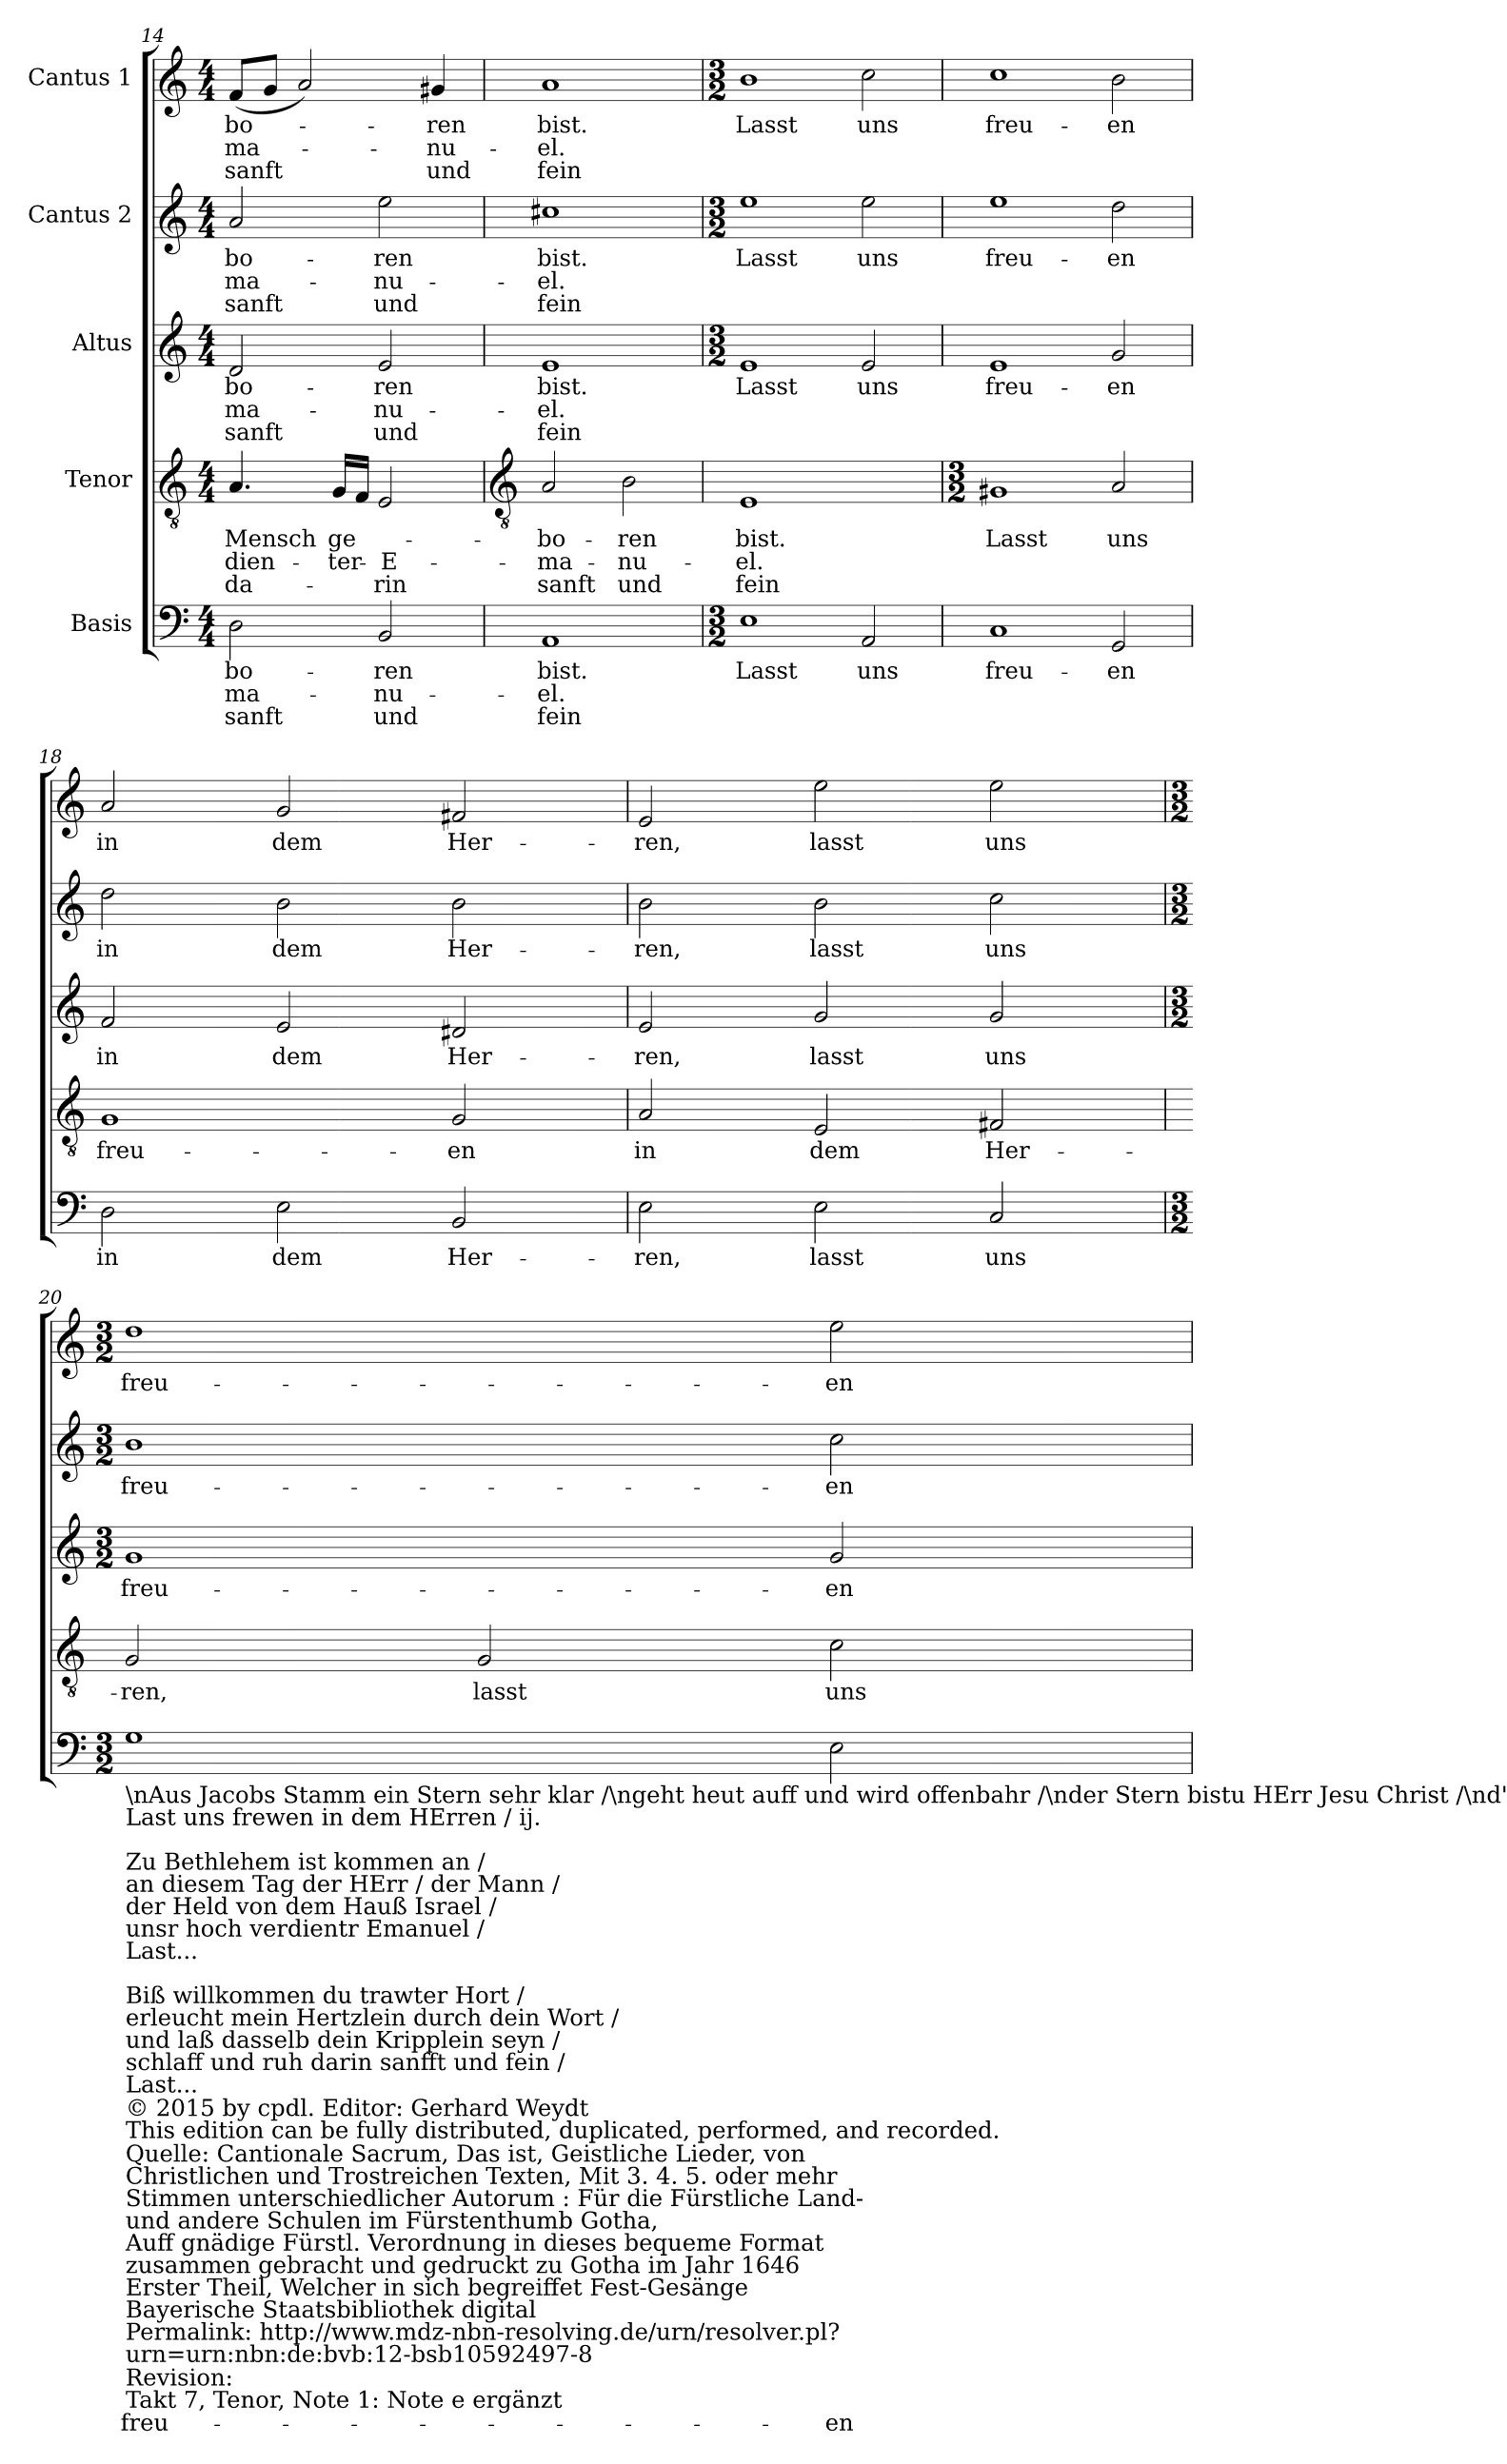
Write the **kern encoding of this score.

**kern	**text	**text	**text	**kern	**text	**text	**text	**kern	**text	**text	**text	**kern	**text	**text	**text	**kern	**text	**text	**text
*part5	*part5	*part5	*part5	*part4	*part4	*part4	*part4	*part3	*part3	*part3	*part3	*part2	*part2	*part2	*part2	*part1	*part1	*part1	*part1
*staff5	*staff5	*staff5	*staff5	*staff4	*staff4	*staff4	*staff4	*staff3	*staff3	*staff3	*staff3	*staff2	*staff2	*staff2	*staff2	*staff1	*staff1	*staff1	*staff1
*I"Basis	*	*	*	*I"Tenor	*	*	*	*I"Altus	*	*	*	*I"Cantus 2	*	*	*	*I"Cantus 1	*	*	*
!!LO:LB:g=z
*clefF4	*	*	*	*clefGv2	*	*	*	*clefG2	*	*	*	*clefG2	*	*	*	*clefG2	*	*	*
*k[]	*	*	*	*k[]	*	*	*	*k[]	*	*	*	*k[]	*	*	*	*k[]	*	*	*
*C:	*	*	*	*C:	*	*	*	*C:	*	*	*	*C:	*	*	*	*C:	*	*	*
*M4/4	*	*	*	*M4/4	*	*	*	*M4/4	*	*	*	*M4/4	*	*	*	*M4/4	*	*	*
=14	=14	=14	=14	=14	=14	=14	=14	=14	=14	=14	=14	=14	=14	=14	=14	=14	=14	=14	=14
!	!LO:LY:b	!LO:LY:b	!LO:LY:b	!	!LO:LY:b	!LO:LY:b	!LO:LY:b	!	!LO:LY:b	!LO:LY:b	!LO:LY:b	!	!LO:LY:b	!LO:LY:b	!LO:LY:b	!	!LO:LY:b	!LO:LY:b	!LO:LY:b
2D	bo-	-ma-	-sanft	4.A	Mensch	dien-	-da-	2d	bo-	-ma-	-sanft	2a	bo-	-ma-	-sanft	(<8fL	bo-	-ma-	-sanft
.	.	.	.	.	.	.	.	.	.	.	.	.	.	.	.	8gJ	.	.	.
.	.	.	.	.	.	.	.	.	.	.	.	.	.	.	.	2a)	.	.	.
!	!	!	!	!	!LO:LY:b	!LO:LY:b	!	!	!	!	!	!	!	!	!	!	!	!	!
.	.	.	.	16GLL	-ge-	-ter-	.	.	.	.	.	.	.	.	.	.	.	.	.
.	.	.	.	16FJJ	.	.	.	.	.	.	.	.	.	.	.	.	.	.	.
!	!LO:LY:b	!LO:LY:b	!LO:LY:b	!	!	!LO:LY:b	!LO:LY:b	!	!LO:LY:b	!LO:LY:b	!LO:LY:b	!	!LO:LY:b	!LO:LY:b	!LO:LY:b	!	!	!	!
2BB	ren	nu-	-und	2E	.	-E-	-rin	2e	ren	nu-	-und	2ee	ren	nu-	-und	.	.	.	.
!	!	!	!	!	!	!	!	!	!	!	!	!	!	!	!	!	!LO:LY:b	!LO:LY:b	!LO:LY:b
.	.	.	.	.	.	.	.	.	.	.	.	.	.	.	.	4g#X	ren	nu-	-und
!!LO:LB:g=z
=15	=15	=15	=15	=15	=15	=15	=15	=15	=15	=15	=15	=15	=15	=15	=15	=15	=15	=15	=15
*	*	*	*	*clefGv2	*	*	*	*	*	*	*	*	*	*	*	*	*	*	*
!	!LO:LY:b	!LO:LY:b	!LO:LY:b	!	!LO:LY:b	!LO:LY:b	!LO:LY:b	!	!LO:LY:b	!LO:LY:b	!LO:LY:b	!	!LO:LY:b	!LO:LY:b	!LO:LY:b	!	!LO:LY:b	!LO:LY:b	!LO:LY:b
1AA	bist.	el.	fein	2A	bo-	-ma-	-sanft	1e	bist.	el.	fein	1cc#X	bist.	el.	fein	1a	bist.	el.	fein
!	!	!	!	!	!LO:LY:b	!LO:LY:b	!LO:LY:b	!	!	!	!	!	!	!	!	!	!	!	!
.	.	.	.	2B	ren	nu-	-und	.	.	.	.	.	.	.	.	.	.	.	.
=16	=16	=16	=16	=16	=16	=16	=16	=16	=16	=16	=16	=16	=16	=16	=16	=16	=16	=16	=16
*M3/2	*	*	*	*	*	*	*	*M3/2	*	*	*	*M3/2	*	*	*	*M3/2	*	*	*
!	!LO:LY:b	!	!	!	!LO:LY:b	!LO:LY:b	!LO:LY:b	!	!LO:LY:b	!	!	!	!LO:LY:b	!	!	!	!LO:LY:b	!	!
1E	Lasst	.	.	1E	bist.	el.	fein	1e	Lasst	.	.	1ee	Lasst	.	.	1b	Lasst	.	.
!	!LO:LY:b	!	!	!	!	!	!	!	!LO:LY:b	!	!	!	!LO:LY:b	!	!	!	!LO:LY:b	!	!
2AA	uns	.	.	2ryy	.	.	.	2e	uns	.	.	2ee	uns	.	.	2cc	uns	.	.
=17	=17	=17	=17	=17	=17	=17	=17	=17	=17	=17	=17	=17	=17	=17	=17	=17	=17	=17	=17
*	*	*	*	*M3/2	*	*	*	*	*	*	*	*	*	*	*	*	*	*	*
!	!LO:LY:b	!	!	!	!LO:LY:b	!	!	!	!LO:LY:b	!	!	!	!LO:LY:b	!	!	!	!LO:LY:b	!	!
1C	freu-	.	.	1G#X	Lasst	.	.	1e	freu-	.	.	1ee	freu-	.	.	1cc	freu-	.	.
!	!LO:LY:b	!	!	!	!LO:LY:b	!	!	!	!LO:LY:b	!	!	!	!LO:LY:b	!	!	!	!LO:LY:b	!	!
2GG	-en	.	.	2A	uns	.	.	2g	-en	.	.	2dd	-en	.	.	2b	-en	.	.
=18	=18	=18	=18	=18	=18	=18	=18	=18	=18	=18	=18	=18	=18	=18	=18	=18	=18	=18	=18
!	!LO:LY:b	!	!	!	!LO:LY:b	!	!	!	!LO:LY:b	!	!	!	!LO:LY:b	!	!	!	!LO:LY:b	!	!
2D	in	.	.	1G	freu-	.	.	2f	in	.	.	2dd	in	.	.	2a	in	.	.
!	!LO:LY:b	!	!	!	!	!	!	!	!LO:LY:b	!	!	!	!LO:LY:b	!	!	!	!LO:LY:b	!	!
2E	dem	.	.	.	.	.	.	2e	dem	.	.	2b	dem	.	.	2g	dem	.	.
!	!LO:LY:b	!	!	!	!LO:LY:b	!	!	!	!LO:LY:b	!	!	!	!LO:LY:b	!	!	!	!LO:LY:b	!	!
2BB	Her-	.	.	2G	-en	.	.	2d#X	Her-	.	.	2b	Her-	.	.	2f#X	Her-	.	.
=19	=19	=19	=19	=19	=19	=19	=19	=19	=19	=19	=19	=19	=19	=19	=19	=19	=19	=19	=19
!	!LO:LY:b	!	!	!	!LO:LY:b	!	!	!	!LO:LY:b	!	!	!	!LO:LY:b	!	!	!	!LO:LY:b	!	!
2E	-ren,	.	.	2A	in	.	.	2e	-ren,	.	.	2b	-ren,	.	.	2e	-ren,	.	.
!	!LO:LY:b	!	!	!	!LO:LY:b	!	!	!	!LO:LY:b	!	!	!	!LO:LY:b	!	!	!	!LO:LY:b	!	!
2E	lasst	.	.	2E	dem	.	.	2g	lasst	.	.	2b	lasst	.	.	2ee	lasst	.	.
!	!LO:LY:b	!	!	!	!LO:LY:b	!	!	!	!LO:LY:b	!	!	!	!LO:LY:b	!	!	!	!LO:LY:b	!	!
2C	uns	.	.	2F#X	Her-	.	.	2g	uns	.	.	2cc	uns	.	.	2ee	uns	.	.
!!LO:LB:g=z
=20	=20	=20	=20	=20	=20	=20	=20	=20	=20	=20	=20	=20	=20	=20	=20	=20	=20	=20	=20
*M3/2	*	*	*	*	*	*	*	*M3/2	*	*	*	*M3/2	*	*	*	*M3/2	*	*	*
!LO:TX:b:t=Text in originaler Ortographie&colon;\n\nAus Jacobs Stamm ein Stern sehr klar /\ngeht heut auff und wird offenbahr /\nder Stern bistu HErr Jesu Christ /\nd' du heut Mensch gebohren ist[!] /\nLast uns frewen in dem HErren / ij.\n\nZu Bethlehem ist kommen an /\nan diesem Tag der HErr / der Mann /\nder Held von dem Hauß Israel /\nunsr hoch verdientr Emanuel /\nLast...\n\nBiß willkommen du trawter Hort /\nerleucht mein Hertzlein durch dein Wort /\nund laß dasselb dein Kripplein seyn /\nschlaff und ruh darin sanfft und fein /\nLast...	!	!	!	!	!	!	!	!	!	!	!	!	!	!	!	!	!	!	!
!LO:TX:b:t=© 2015  by cpdl. Editor&colon; Gerhard Weydt\nThis edition can be fully distributed, duplicated, performed, and recorded.	!	!	!	!	!	!	!	!	!	!	!	!	!	!	!	!	!	!	!
!LO:TX:b:t=Quelle&colon; Cantionale Sacrum, Das ist, Geistliche Lieder, von\nChristlichen und Trostreichen Texten, Mit 3. 4. 5. oder mehr\nStimmen unterschiedlicher Autorum &colon; Für die Fürstliche Land-\nund andere Schulen im Fürstenthumb Gotha, \nAuff gnädige Fürstl. Verordnung in dieses bequeme Format\nzusammen gebracht und gedruckt zu Gotha im Jahr 1646\nErster Theil, Welcher in sich begreiffet Fest-Gesänge  \nBayerische Staatsbibliothek digital\nPermalink&colon; http&colon;//www.mdz-nbn-resolving.de/urn/resolver.pl?\nurn=urn&colon;nbn&colon;de&colon;bvb&colon;12-bsb10592497-8	!	!	!	!	!	!	!	!	!	!	!	!	!	!	!	!	!	!	!
!LO:TX:b:t=Revision&colon;\nTakt 7, Tenor, Note 1&colon; Note e ergänzt	!	!	!	!	!	!	!	!	!	!	!	!	!	!	!	!	!	!	!
!	!LO:LY:b	!	!	!	!LO:LY:b	!	!	!	!LO:LY:b	!	!	!	!LO:LY:b	!	!	!	!LO:LY:b	!	!
1G	freu-	.	.	2G	-ren,	.	.	1g	freu-	.	.	1b	freu-	.	.	1dd	freu-	.	.
!	!	!	!	!	!LO:LY:b	!	!	!	!	!	!	!	!	!	!	!	!	!	!
.	.	.	.	2G	lasst	.	.	.	.	.	.	.	.	.	.	.	.	.	.
!	!LO:LY:b	!	!	!	!LO:LY:b	!	!	!	!LO:LY:b	!	!	!	!LO:LY:b	!	!	!	!LO:LY:b	!	!
2E	-en	.	.	2c	uns	.	.	2g	-en	.	.	2cc	-en	.	.	2ee	-en	.	.
=	=	=	=	=	=	=	=	=	=	=	=	=	=	=	=	=	=	=	=
*-	*-	*-	*-	*-	*-	*-	*-	*-	*-	*-	*-	*-	*-	*-	*-	*-	*-	*-	*-
